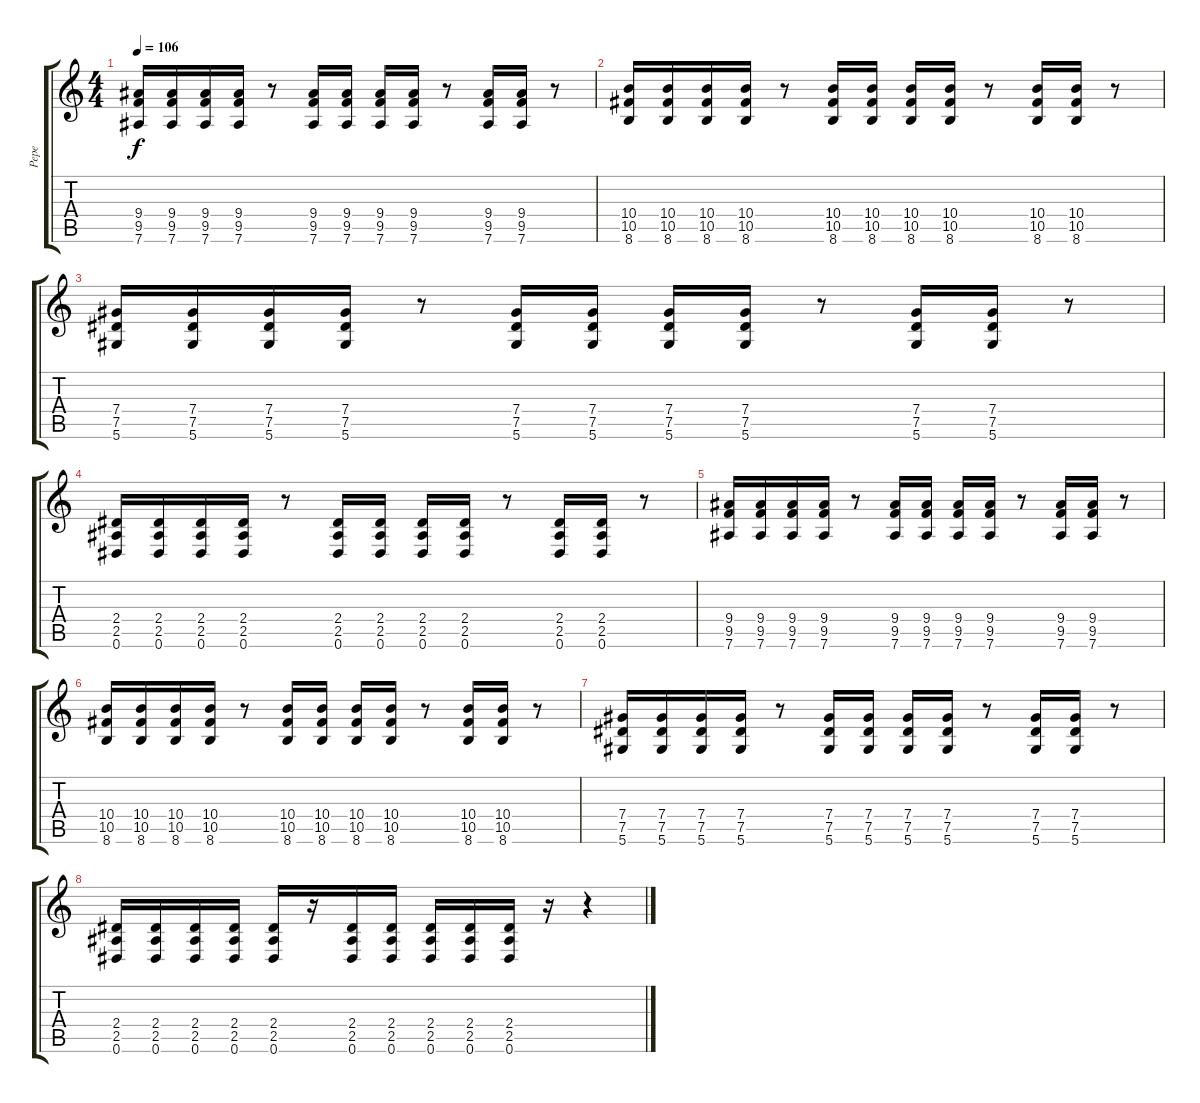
\track ("Pepe" "Pepe") {instrument overdrivenguitar}
\staff {score tabs}
\tuning (Eb4 Bb3 Gb3 Db3 Ab2 Eb2) {hide}
\ts (4 4)
\tempo 106
\clef g2
\ks c
(9.4 9.5 7.6).16{dy f} (9.4 9.5 7.6).16 (9.4 9.5 7.6).16 (9.4 9.5 7.6).16 r.8 (9.4 9.5 7.6).16 (9.4 9.5 7.6).16 (9.4 9.5 7.6).16 (9.4 9.5 7.6).16 r.8 (9.4 9.5 7.6).16 (9.4 9.5 7.6).16 r.8 |
(10.4 10.5 8.6).16 (10.4 10.5 8.6).16 (10.4 10.5 8.6).16 (10.4 10.5 8.6).16 r.8 (10.4 10.5 8.6).16 (10.4 10.5 8.6).16 (10.4 10.5 8.6).16 (10.4 10.5 8.6).16 r.8 (10.4 10.5 8.6).16 (10.4 10.5 8.6).16 r.8 |
(7.4 7.5 5.6).16 (7.4 7.5 5.6).16 (7.4 7.5 5.6).16 (7.4 7.5 5.6).16 r.8 (7.4 7.5 5.6).16 (7.4 7.5 5.6).16 (7.4 7.5 5.6).16 (7.4 7.5 5.6).16 r.8 (7.4 7.5 5.6).16 (7.4 7.5 5.6).16 r.8 |
(2.4 2.5 0.6).16 (2.4 2.5 0.6).16 (2.4 2.5 0.6).16 (2.4 2.5 0.6).16 r.8 (2.4 2.5 0.6).16 (2.4 2.5 0.6).16 (2.4 2.5 0.6).16 (2.4 2.5 0.6).16 r.8 (2.4 2.5 0.6).16 (2.4 2.5 0.6).16 r.8 |
(9.4 9.5 7.6).16 (9.4 9.5 7.6).16 (9.4 9.5 7.6).16 (9.4 9.5 7.6).16 r.8 (9.4 9.5 7.6).16 (9.4 9.5 7.6).16 (9.4 9.5 7.6).16 (9.4 9.5 7.6).16 r.8 (9.4 9.5 7.6).16 (9.4 9.5 7.6).16 r.8 |
(10.4 10.5 8.6).16 (10.4 10.5 8.6).16 (10.4 10.5 8.6).16 (10.4 10.5 8.6).16 r.8 (10.4 10.5 8.6).16 (10.4 10.5 8.6).16 (10.4 10.5 8.6).16 (10.4 10.5 8.6).16 r.8 (10.4 10.5 8.6).16 (10.4 10.5 8.6).16 r.8 |
(7.4 7.5 5.6).16 (7.4 7.5 5.6).16 (7.4 7.5 5.6).16 (7.4 7.5 5.6).16 r.8 (7.4 7.5 5.6).16 (7.4 7.5 5.6).16 (7.4 7.5 5.6).16 (7.4 7.5 5.6).16 r.8 (7.4 7.5 5.6).16 (7.4 7.5 5.6).16 r.8 |
(2.4 2.5 0.6).16 (2.4 2.5 0.6).16 (2.4 2.5 0.6).16 (2.4 2.5 0.6).16 (2.4 2.5 0.6).16 r.16 (2.4 2.5 0.6).16 (2.4 2.5 0.6).16 (2.4 2.5 0.6).16 (2.4 2.5 0.6).16 (2.4 2.5 0.6).16 r.16 r.4
